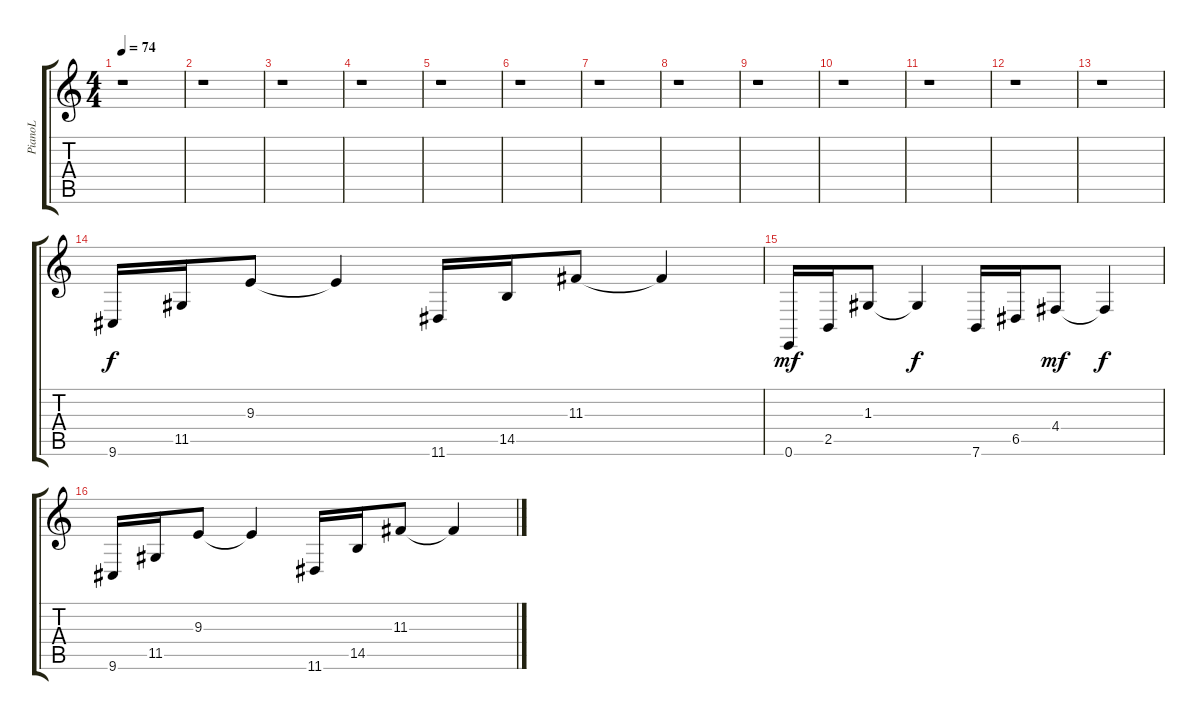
\track ("PianoL" "PianoL") {instrument acousticgrandpiano}
\staff {score tabs}
\tuning (E4 B3 G3 D3 A2 E2) {hide}
\ts (4 4)
\tempo 74
\clef g2
\ks c
r.1{dy f} |
r.1 |
r.1 |
r.1 |
r.1 |
r.1 |
r.1 |
r.1 |
r.1 |
r.1 |
r.1 |
r.1 |
r.1 |
9.6.16 11.5.16 9.3.8 9.3{t}.4 11.6.16 14.5.16 11.3.8 11.3{t}.4 |
0.6.16{dy mf} 2.5.16 1.3.8 1.3{t}.4{dy f} 7.6.16 6.5.16 4.4.8{dy mf} 4.4{t}.4{dy f} |
9.6.16 11.5.16 9.3.8 9.3{t}.4 11.6.16 14.5.16 11.3.8 11.3{t}.4
